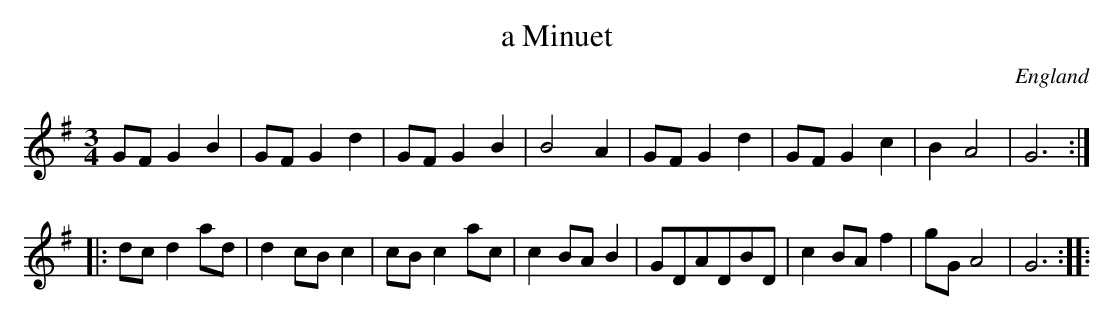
X:1
T:a Minuet
L:1/8
M:3/4
O:England
K:G
GF G2B2 | GF G2d2 | GF G2B2 | B4 A2 | GF G2d2 | GF G2c2 | B2 A4 | G6 ::
dc d2ad | d2cBc2 | cBc2ac | c2BA B2 | GDADBD | c2BA f2 | gG A4 | G6 ::
